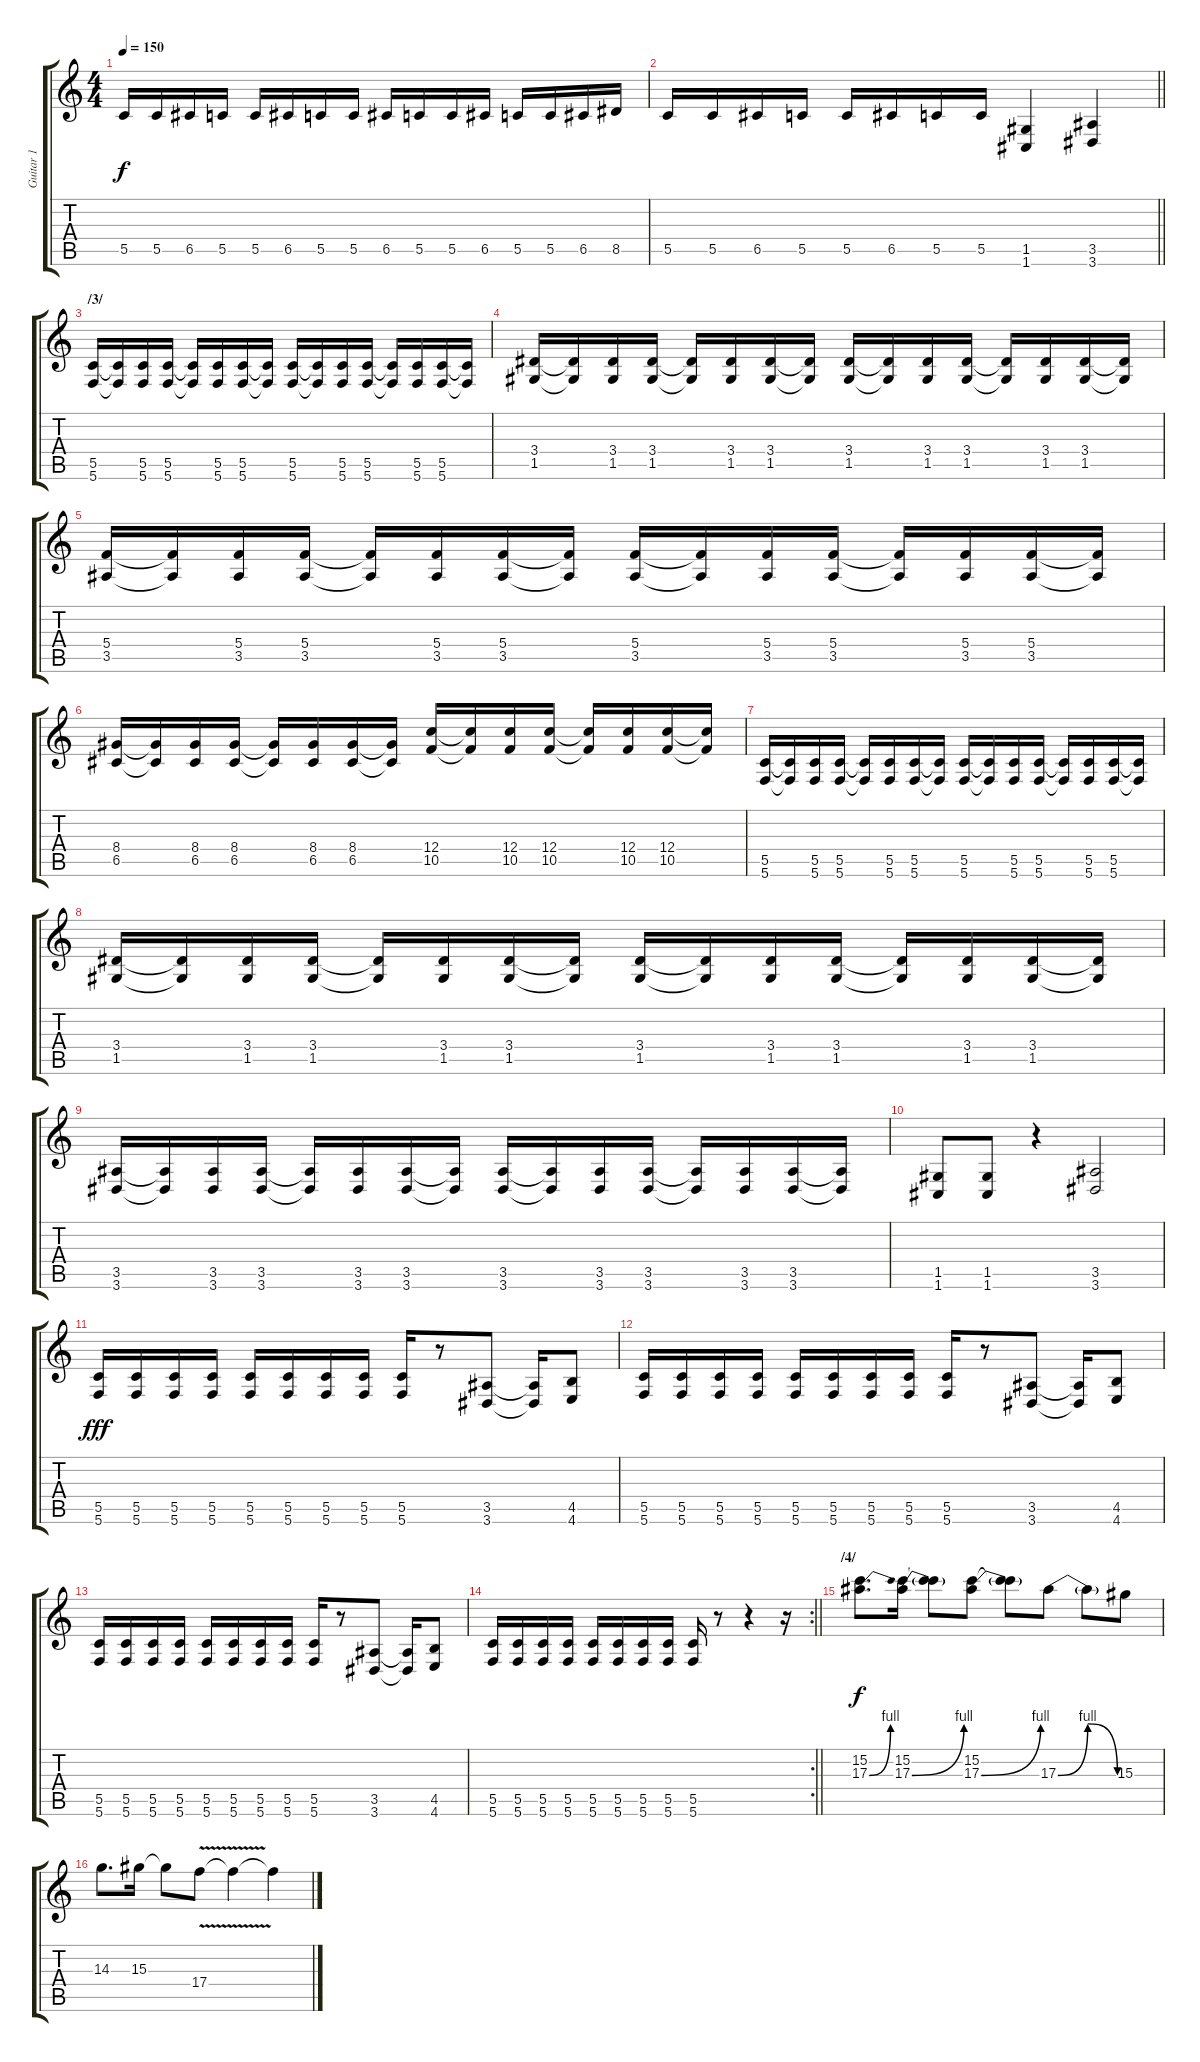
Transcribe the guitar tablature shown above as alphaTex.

\track ("Guitar 1" "Guitar 1") {instrument distortionguitar}
\staff {score tabs}
\tuning (D4 A3 F3 C3 G2 C2) {hide}
\ts (4 4)
\tempo 150
\clef g2
\ks c
5.5.16{dy f} 5.5.16 6.5.16 5.5.16 5.5.16 6.5.16 5.5.16 5.5.16 6.5.16 5.5.16 5.5.16 6.5.16 5.5.16 5.5.16 6.5.16 8.5.16 |
\barLineRight lightlight
5.5.16 5.5.16 6.5.16 5.5.16 5.5.16 6.5.16 5.5.16 5.5.16 (1.5 1.6).4 (3.5 3.6).4 |
\section ("" "/3/")
(5.5 5.6).16 (5.5{t} 5.6{t}).16 (5.5 5.6).16 (5.5 5.6).16 (5.5{t} 5.6{t}).16 (5.5 5.6).16 (5.5 5.6).16 (5.5{t} 5.6{t}).16 (5.5 5.6).16 (5.5{t} 5.6{t}).16 (5.5 5.6).16 (5.5 5.6).16 (5.5{t} 5.6{t}).16 (5.5 5.6).16 (5.5 5.6).16 (5.5{t} 5.6{t}).16 |
(3.4 1.5).16 (3.4{t} 1.5{t}).16 (3.4 1.5).16 (3.4 1.5).16 (3.4{t} 1.5{t}).16 (3.4 1.5).16 (3.4 1.5).16 (3.4{t} 1.5{t}).16 (3.4 1.5).16 (3.4{t} 1.5{t}).16 (3.4 1.5).16 (3.4 1.5).16 (3.4{t} 1.5{t}).16 (3.4 1.5).16 (3.4 1.5).16 (3.4{t} 1.5{t}).16 |
(5.4 3.5).16 (5.4{t} 3.5{t}).16 (5.4 3.5).16 (5.4 3.5).16 (5.4{t} 3.5{t}).16 (5.4 3.5).16 (5.4 3.5).16 (5.4{t} 3.5{t}).16 (5.4 3.5).16 (5.4{t} 3.5{t}).16 (5.4 3.5).16 (5.4 3.5).16 (5.4{t} 3.5{t}).16 (5.4 3.5).16 (5.4 3.5).16 (5.4{t} 3.5{t}).16 |
(8.4 6.5).16 (8.4{t} 6.5{t}).16 (8.4 6.5).16 (8.4 6.5).16 (8.4{t} 6.5{t}).16 (8.4 6.5).16 (8.4 6.5).16 (8.4{t} 6.5{t}).16 (12.4 10.5).16 (12.4{t} 10.5{t}).16 (12.4 10.5).16 (12.4 10.5).16 (12.4{t} 10.5{t}).16 (12.4 10.5).16 (12.4 10.5).16 (12.4{t} 10.5{t}).16 |
(5.5 5.6).16 (5.5{t} 5.6{t}).16 (5.5 5.6).16 (5.5 5.6).16 (5.5{t} 5.6{t}).16 (5.5 5.6).16 (5.5 5.6).16 (5.5{t} 5.6{t}).16 (5.5 5.6).16 (5.5{t} 5.6{t}).16 (5.5 5.6).16 (5.5 5.6).16 (5.5{t} 5.6{t}).16 (5.5 5.6).16 (5.5 5.6).16 (5.5{t} 5.6{t}).16 |
(3.4 1.5).16 (3.4{t} 1.5{t}).16 (3.4 1.5).16 (3.4 1.5).16 (3.4{t} 1.5{t}).16 (3.4 1.5).16 (3.4 1.5).16 (3.4{t} 1.5{t}).16 (3.4 1.5).16 (3.4{t} 1.5{t}).16 (3.4 1.5).16 (3.4 1.5).16 (3.4{t} 1.5{t}).16 (3.4 1.5).16 (3.4 1.5).16 (3.4{t} 1.5{t}).16 |
(3.5 3.6).16 (3.5{t} 3.6{t}).16 (3.5 3.6).16 (3.5 3.6).16 (3.5{t} 3.6{t}).16 (3.5 3.6).16 (3.5 3.6).16 (3.5{t} 3.6{t}).16 (3.5 3.6).16 (3.5{t} 3.6{t}).16 (3.5 3.6).16 (3.5 3.6).16 (3.5{t} 3.6{t}).16 (3.5 3.6).16 (3.5 3.6).16 (3.5{t} 3.6{t}).16 |
(1.5 1.6).8 (1.5 1.6).8 r.4 (3.5 3.6).2 |
(5.5 5.6).16{dy fff} (5.5 5.6).16 (5.5 5.6).16 (5.5 5.6).16 (5.5 5.6).16 (5.5 5.6).16 (5.5 5.6).16 (5.5 5.6).16 (5.5 5.6).16 r.8 (3.5 3.6).8 (3.5{t} 3.6{t}).16 (4.5 4.6).8 |
(5.5 5.6).16 (5.5 5.6).16 (5.5 5.6).16 (5.5 5.6).16 (5.5 5.6).16 (5.5 5.6).16 (5.5 5.6).16 (5.5 5.6).16 (5.5 5.6).16 r.8 (3.5 3.6).8 (3.5{t} 3.6{t}).16 (4.5 4.6).8 |
(5.5 5.6).16 (5.5 5.6).16 (5.5 5.6).16 (5.5 5.6).16 (5.5 5.6).16 (5.5 5.6).16 (5.5 5.6).16 (5.5 5.6).16 (5.5 5.6).16 r.8 (3.5 3.6).8 (3.5{t} 3.6{t}).16 (4.5 4.6).8 |
\rc 2
\barLineRight lightlight
(5.5 5.6).16 (5.5 5.6).16 (5.5 5.6).16 (5.5 5.6).16 (5.5 5.6).16 (5.5 5.6).16 (5.5 5.6).16 (5.5 5.6).16 (5.5 5.6).16 r.8 r.4 r.16 |
\section ("" "/4/")
(15.2 17.3{be (bend 0 0 60 4)}).8{d dy f} (15.2 17.3{be (bend 0 0 60 4)}).16 (15.2{t} 17.3{t}).8 (15.2 17.3{be (bend 0 0 60 4)}).8 (15.2{t} 17.3{t}).8 17.3{be (bendrelease 0 0 15 4 46 4 60 0)}.8 17.3{t}.8 15.3.8 |
14.3.8{d} 15.3.16 15.3{t}.8 17.4{v}.8 17.4{t}.4 17.4{t}.4
